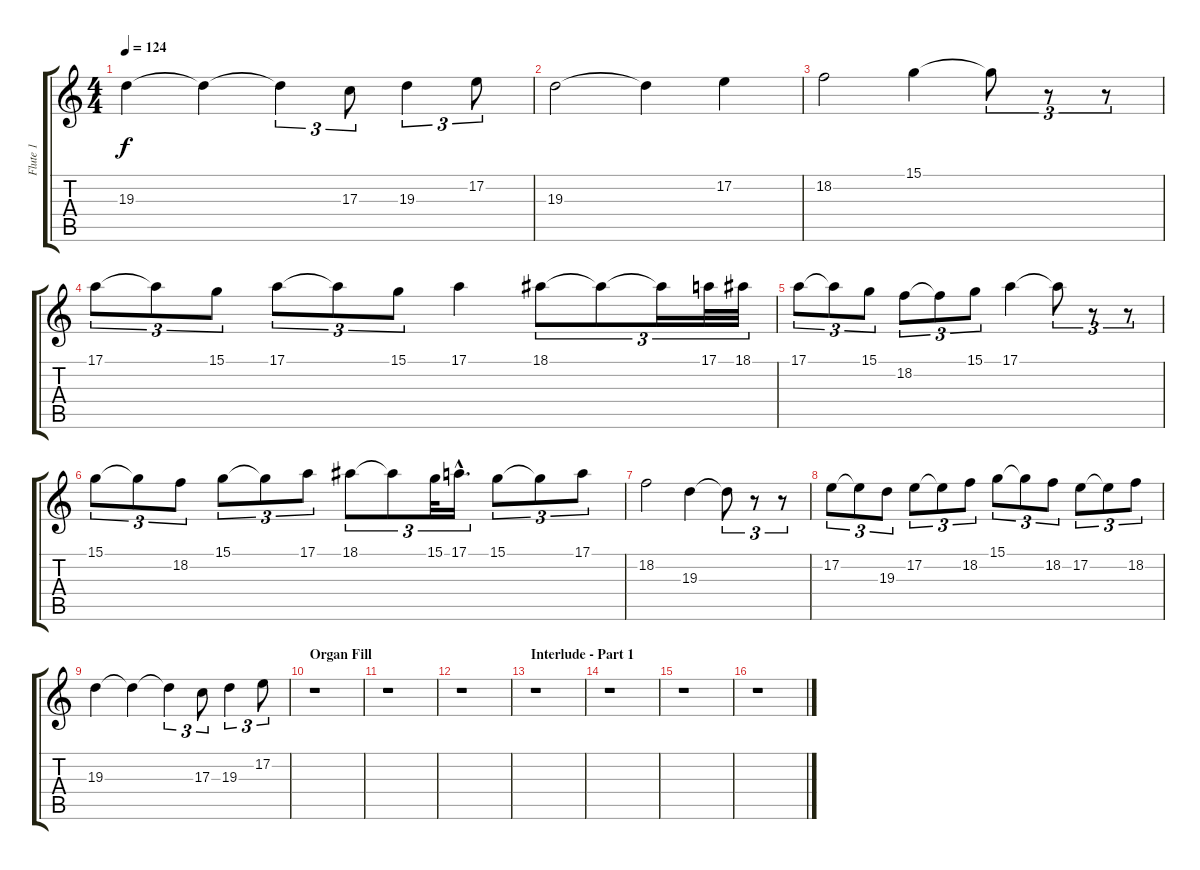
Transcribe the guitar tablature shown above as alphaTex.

\track ("Flute 1" "Flute 1") {instrument panflute}
\staff {score tabs}
\tuning (E4 B3 G3 D3 A2 E2) {hide}
\ts (4 4)
\tempo 124
\clef g2
\ks c
19.3.4{dy f} 19.3{t}.4 19.3{t}.4{tu (3 2)} 17.3.8{tu (3 2)} 19.3.4{tu (3 2)} 17.2.8{tu (3 2)} |
19.3.2 19.3{t}.4 17.2.4 |
18.2.2 15.1.4 15.1{t}.8{tu (3 2)} r.8{tu (3 2)} r.8{tu (3 2)} |
17.1.8{tu (3 2)} 17.1{t}.8{tu (3 2)} 15.1.8{tu (3 2)} 17.1.8{tu (3 2)} 17.1{t}.8{tu (3 2)} 15.1.8{tu (3 2)} 17.1.4 18.1.8{tu (3 2)} 18.1{t}.8{tu (3 2)} 18.1{t}.16{tu (3 2)} 17.1.32{tu (3 2)} 18.1.32{tu (3 2)} |
17.1.8{tu (3 2)} 17.1{t}.8{tu (3 2)} 15.1.8{tu (3 2)} 18.2.8{tu (3 2)} 18.2{t}.8{tu (3 2)} 15.1.8{tu (3 2)} 17.1.4 17.1{t}.8{tu (3 2)} r.8{tu (3 2)} r.8{tu (3 2)} |
15.1.8{tu (3 2)} 15.1{t}.8{tu (3 2)} 18.2.8{tu (3 2)} 15.1.8{tu (3 2)} 15.1{t}.8{tu (3 2)} 17.1.8{tu (3 2)} 18.1.8{tu (3 2)} 18.1{t}.8{tu (3 2)} 15.1.32{tu (3 2)} 17.1{hac}.16{d tu (3 2)} 15.1.8{tu (3 2)} 15.1{t}.8{tu (3 2)} 17.1.8{tu (3 2)} |
18.2.2 19.3.4 19.3{t}.8{tu (3 2)} r.8{tu (3 2)} r.8{tu (3 2)} |
17.2.8{tu (3 2)} 17.2{t}.8{tu (3 2)} 19.3.8{tu (3 2)} 17.2.8{tu (3 2)} 17.2{t}.8{tu (3 2)} 18.2.8{tu (3 2)} 15.1.8{tu (3 2)} 15.1{t}.8{tu (3 2)} 18.2.8{tu (3 2)} 17.2.8{tu (3 2)} 17.2{t}.8{tu (3 2)} 18.2.8{tu (3 2)} |
19.3.4 19.3{t}.4 19.3{t}.4{tu (3 2)} 17.3.8{tu (3 2)} 19.3.4{tu (3 2)} 17.2.8{tu (3 2)} |
\section ("" "Organ Fill")
r.1 |
r.1 |
r.1 |
\section ("" "Interlude - Part 1")
r.1 |
r.1 |
r.1 |
r.1
